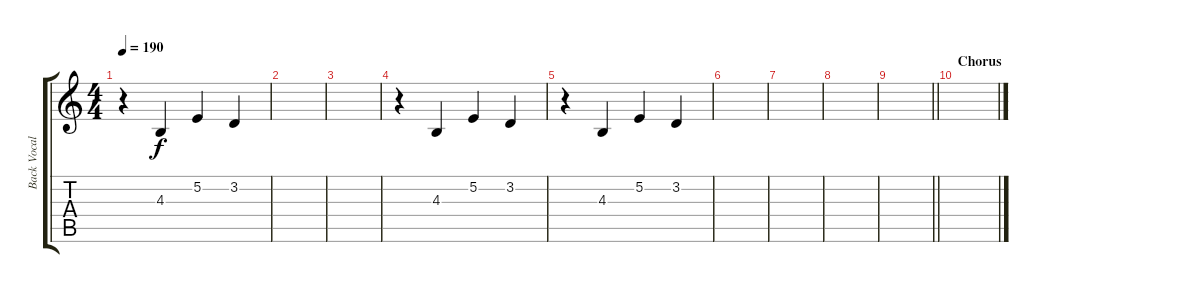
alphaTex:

\track ("Back Vocals" "Back Vocal") {instrument tenorsax}
\staff {score tabs}
\tuning (E4 B3 G3 D3 A2 E2) {hide}
\ts (4 4)
\tempo 190
\clef g2
\ks c
r.4{dy f} 4.3.4 5.2.4 3.2.4 |
|
|
r.4 4.3.4 5.2.4 3.2.4 |
r.4 4.3.4 5.2.4 3.2.4 |
|
|
|
\barLineRight lightlight
|
\section ("" "Chorus")
